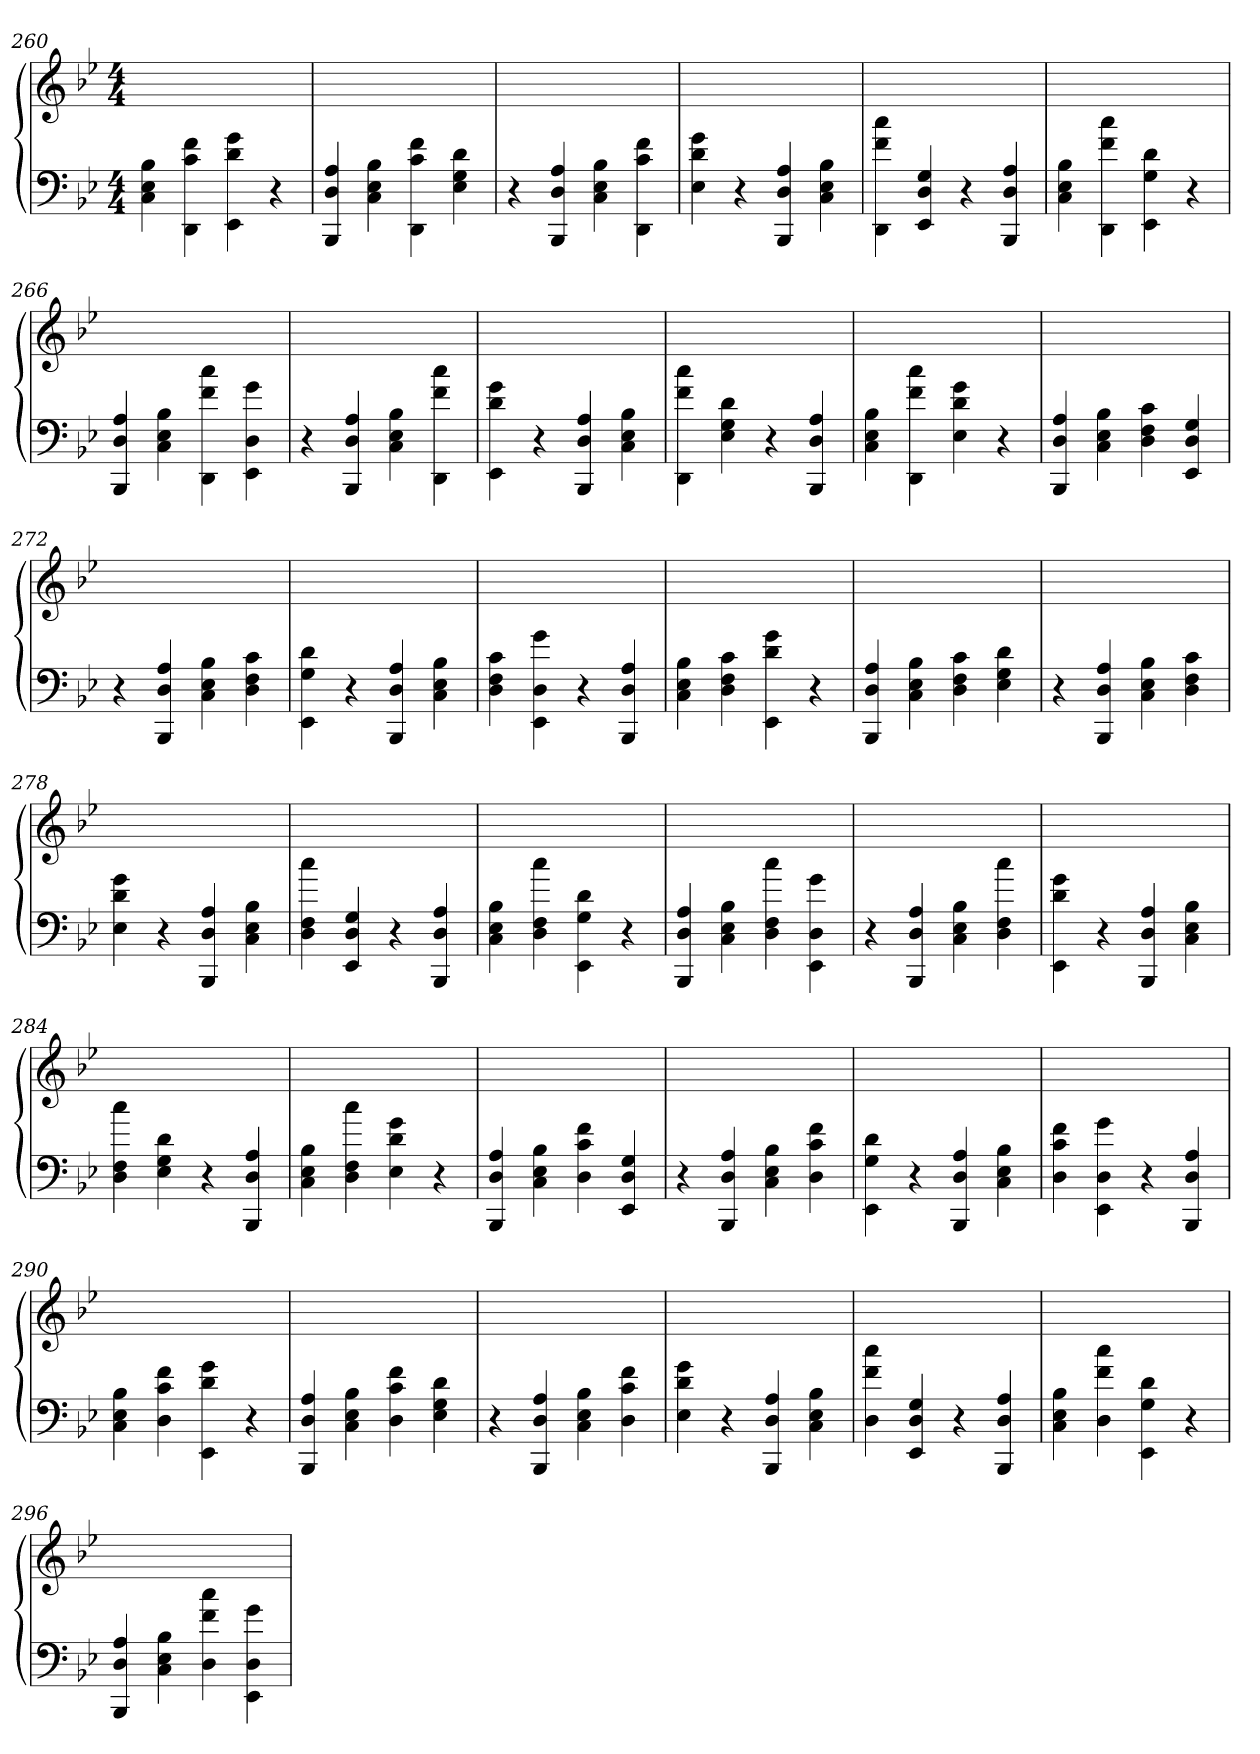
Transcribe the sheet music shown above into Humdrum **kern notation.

**kern	**kern
*part2	*part1
*staff2	*staff1
*clefF4	*clefG2
*k[b-e-]	*k[b-e-]
*B-:	*B-:
*M4/4	*M4/4
=260	=260
4C 4E- 4B-	1ryy
4DD 4c 4f	.
4EE- 4d 4g	.
4r	.
=261	=261
4BBB- 4D 4A	1ryy
4C 4E- 4B-	.
4DD 4c 4f	.
4E- 4G 4d	.
=262	=262
4r	1ryy
4BBB- 4D 4A	.
4C 4E- 4B-	.
4DD 4c 4f	.
=263	=263
4E- 4d 4g	1ryy
4r	.
4BBB- 4D 4A	.
4C 4E- 4B-	.
=264	=264
4DD 4f 4cc	1ryy
4EE- 4D 4G	.
4r	.
4BBB- 4D 4A	.
=265	=265
4C 4E- 4B-	1ryy
4DD 4f 4cc	.
4EE- 4G 4d	.
4r	.
=266	=266
4BBB- 4D 4A	1ryy
4C 4E- 4B-	.
4DD 4f 4cc	.
4EE- 4D 4g	.
=267	=267
4r	1ryy
4BBB- 4D 4A	.
4C 4E- 4B-	.
4DD 4f 4cc	.
=268	=268
4EE- 4d 4g	1ryy
4r	.
4BBB- 4D 4A	.
4C 4E- 4B-	.
=269	=269
4DD 4f 4cc	1ryy
4E- 4G 4d	.
4r	.
4BBB- 4D 4A	.
=270	=270
4C 4E- 4B-	1ryy
4DD 4f 4cc	.
4E- 4d 4g	.
4r	.
=271	=271
4BBB- 4D 4A	1ryy
4C 4E- 4B-	.
4D 4F 4c	.
4EE- 4D 4G	.
=272	=272
4r	1ryy
4BBB- 4D 4A	.
4C 4E- 4B-	.
4D 4F 4c	.
=273	=273
4EE- 4G 4d	1ryy
4r	.
4BBB- 4D 4A	.
4C 4E- 4B-	.
=274	=274
4D 4F 4c	1ryy
4EE- 4D 4g	.
4r	.
4BBB- 4D 4A	.
=275	=275
4C 4E- 4B-	1ryy
4D 4F 4c	.
4EE- 4d 4g	.
4r	.
=276	=276
4BBB- 4D 4A	1ryy
4C 4E- 4B-	.
4D 4F 4c	.
4E- 4G 4d	.
=277	=277
4r	1ryy
4BBB- 4D 4A	.
4C 4E- 4B-	.
4D 4F 4c	.
=278	=278
4E- 4d 4g	1ryy
4r	.
4BBB- 4D 4A	.
4C 4E- 4B-	.
=279	=279
4D 4F 4cc	1ryy
4EE- 4D 4G	.
4r	.
4BBB- 4D 4A	.
=280	=280
4C 4E- 4B-	1ryy
4D 4F 4cc	.
4EE- 4G 4d	.
4r	.
=281	=281
4BBB- 4D 4A	1ryy
4C 4E- 4B-	.
4D 4F 4cc	.
4EE- 4D 4g	.
=282	=282
4r	1ryy
4BBB- 4D 4A	.
4C 4E- 4B-	.
4D 4F 4cc	.
=283	=283
4EE- 4d 4g	1ryy
4r	.
4BBB- 4D 4A	.
4C 4E- 4B-	.
=284	=284
4D 4F 4cc	1ryy
4E- 4G 4d	.
4r	.
4BBB- 4D 4A	.
=285	=285
4C 4E- 4B-	1ryy
4D 4F 4cc	.
4E- 4d 4g	.
4r	.
=286	=286
4BBB- 4D 4A	1ryy
4C 4E- 4B-	.
4D 4c 4f	.
4EE- 4D 4G	.
=287	=287
4r	1ryy
4BBB- 4D 4A	.
4C 4E- 4B-	.
4D 4c 4f	.
=288	=288
4EE- 4G 4d	1ryy
4r	.
4BBB- 4D 4A	.
4C 4E- 4B-	.
=289	=289
4D 4c 4f	1ryy
4EE- 4D 4g	.
4r	.
4BBB- 4D 4A	.
=290	=290
4C 4E- 4B-	1ryy
4D 4c 4f	.
4EE- 4d 4g	.
4r	.
=291	=291
4BBB- 4D 4A	1ryy
4C 4E- 4B-	.
4D 4c 4f	.
4E- 4G 4d	.
=292	=292
4r	1ryy
4BBB- 4D 4A	.
4C 4E- 4B-	.
4D 4c 4f	.
=293	=293
4E- 4d 4g	1ryy
4r	.
4BBB- 4D 4A	.
4C 4E- 4B-	.
=294	=294
4D 4f 4cc	1ryy
4EE- 4D 4G	.
4r	.
4BBB- 4D 4A	.
=295	=295
4C 4E- 4B-	1ryy
4D 4f 4cc	.
4EE- 4G 4d	.
4r	.
=296	=296
4BBB- 4D 4A	1ryy
4C 4E- 4B-	.
4D 4f 4cc	.
4EE- 4D 4g	.
=	=
*-	*-
